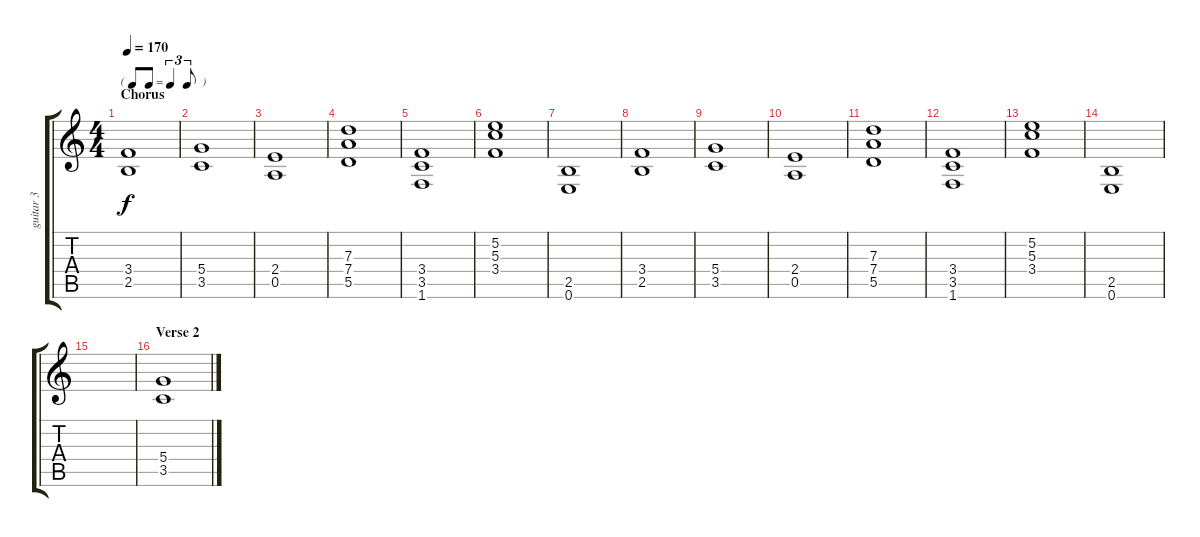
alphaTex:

\track ("guitar 3" "guitar 3") {instrument distortionguitar}
\staff {score tabs}
\tuning (E4 B3 G3 D3 A2 E2) {hide}
\ts (4 4)
\tf triplet8th
\section ("" "Chorus")
\tempo 170
\clef g2
\ks c
(3.4 2.5).1{dy f} |
(5.4 3.5).1 |
(2.4 0.5).1 |
(7.3 7.4 5.5).1 |
(3.4 3.5 1.6).1 |
(5.2 5.3 3.4).1 |
(2.5 0.6).1 |
(3.4 2.5).1 |
(5.4 3.5).1 |
(2.4 0.5).1 |
(7.3 7.4 5.5).1 |
(3.4 3.5 1.6).1 |
(5.2 5.3 3.4).1 |
(2.5 0.6).1 |
|
\section ("" "Verse 2")
(5.4 3.5).1
